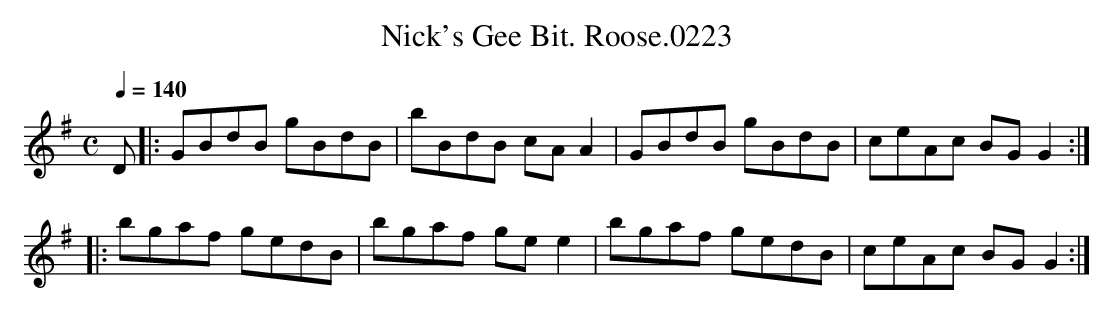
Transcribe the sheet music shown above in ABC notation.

X:1
T:Nick's Gee Bit. Roose.0223
M:C
L:1/8
Q:1/4=140
K:G
D|:GBdB gBdB|bBdB cA A2|GBdB gBdB|ceAc BG G2:|
|:bgaf gedB|bgaf ge e2|bgaf gedB|ceAc BG G2:|
